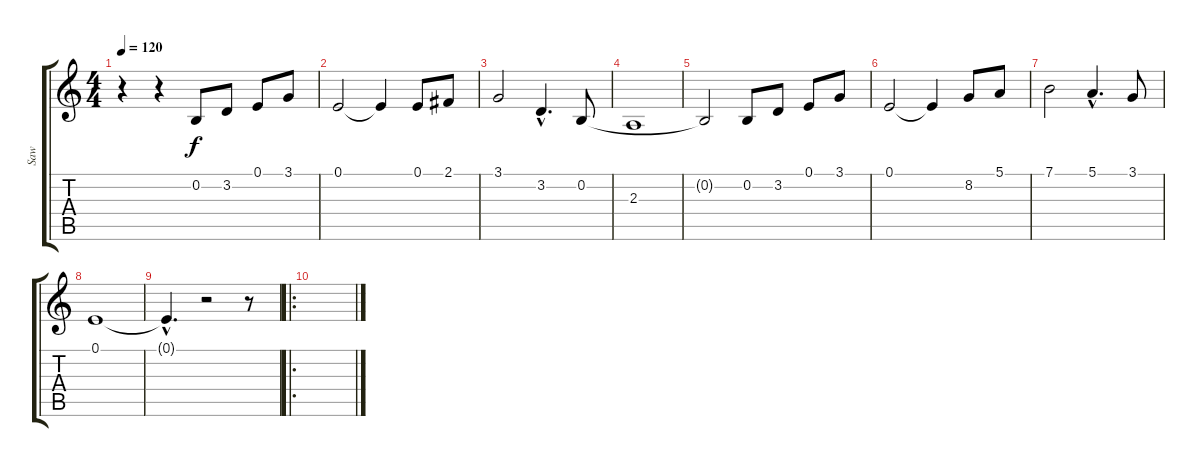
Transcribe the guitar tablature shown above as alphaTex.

\track ("Saw" "Saw") {instrument lead2sawtooth}
\staff {score tabs}
\tuning (E4 B3 G3 D3 A2 E2) {hide}
\ts (4 4)
\tempo 120
\clef g2
\ks c
r.4{dy f instrument lead2sawtooth} r.4 0.2.8 3.2.8 0.1.8 3.1.8 |
0.1.2 0.1{t}.4 0.1.8 2.1.8 |
3.1.2 3.2{hac}.4{d} 0.2.8 |
2.3.1 |
0.2{t}.2 0.2.8 3.2.8 0.1.8 3.1.8 |
0.1.2 0.1{t}.4 8.2.8 5.1.8 |
7.1.2 5.1{hac}.4{d} 3.1.8 |
0.1.1 |
0.1{hac t}.4{d} r.2 r.8 |
\ro
